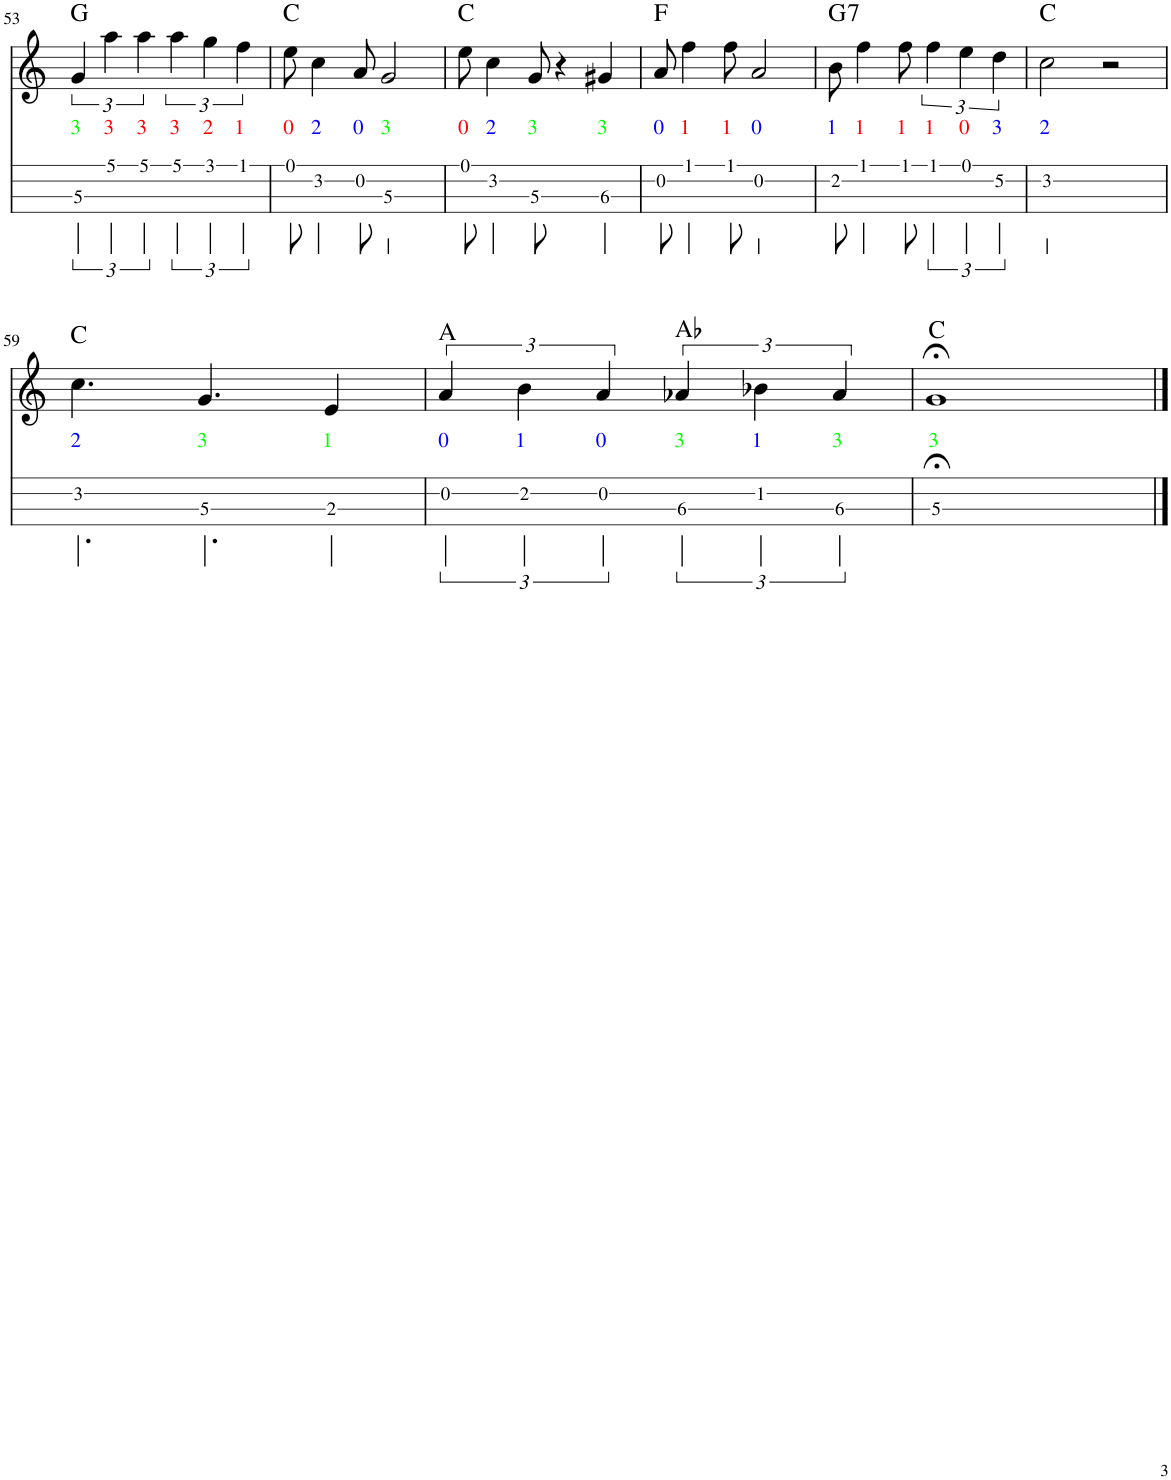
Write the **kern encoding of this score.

**kern	**kern	**harte
*part2	*part1	*part1
*staff2	*staff1	*
*I"Mandolin [Tablature]	*I"Flute	*
*	*I'Fl	*
!!LO:PB:g=z
*	*clefG2	*
*k[]	*k[]	*
*M4/4	*M4/4	*
=53	=53	=53
!LO:TX:a:color=#00FF00:t=3	!	!
6g\	6g/	G:maj
!LO:TX:a:color=#FF0000:t=3	!	!
6aa\	6aa\	.
!LO:TX:a:color=#FF0000:t=3	!	!
6aa\	6aa\	.
!LO:TX:a:color=#FF0000:t=3	!	!
6aa\	6aa\	.
!LO:TX:a:color=#FF0000:t=2	!	!
6gg\	6gg\	.
!LO:TX:a:color=#FF0000:t=1	!	!
6ff\	6ff\	.
=54	=54	=54
!LO:TX:a:color=#FF0000:t=0	!	!
8ee\	8ee\	C:maj
!LO:TX:a:color=#0000FF:t=2	!	!
4cc\	4cc\	.
!LO:TX:a:color=#0000FF:t=0	!	!
8a\	8a/	.
!LO:TX:a:color=#00FF00:t=3	!	!
2g\	2g/	.
=55	=55	=55
!LO:TX:a:color=#FF0000:t=0	!	!
8ee\	8ee\	C:maj
!LO:TX:a:color=#0000FF:t=2	!	!
4cc\	4cc\	.
!LO:TX:a:color=#00FF00:t=3	!	!
8g\	8g/	.
4r	4r	.
!LO:TX:a:color=#00FF00:t=3	!	!
4g#X\	4g#X/	.
=56	=56	=56
!LO:TX:a:color=#0000FF:t=0	!	!
8a\	8a/	F:maj
!LO:TX:a:color=#FF0000:t=1	!	!
4ff\	4ff\	.
!LO:TX:a:color=#FF0000:t=1	!	!
8ff\	8ff\	.
!LO:TX:a:color=#0000FF:t=0	!	!
2a\	2a/	.
=57	=57	=57
!LO:TX:a:color=#0000FF:t=1	!	!LO:H:kt=7
8b\	8b\	G:7
!LO:TX:a:color=#FF0000:t=1	!	!
4ff\	4ff\	.
!LO:TX:a:color=#FF0000:t=1	!	!
8ff\	8ff\	.
!LO:TX:a:color=#FF0000:t=1	!	!
6ff\	6ff\	.
!LO:TX:a:color=#FF0000:t=0	!	!
6ee\	6ee\	.
!LO:TX:a:color=#0000FF:t=3	!	!
6dd\	6dd\	.
=58	=58	=58
!LO:TX:a:color=#0000FF:t=2	!	!
2cc\	2cc\	C:maj
2r	2r	.
!!LO:LB:g=z
=59	=59	=59
!LO:TX:a:color=#0000FF:t=2	!	!
4.cc\	4.cc\	C:maj
!LO:TX:a:color=#00FF00:t=3	!	!
4.g\	4.g/	.
!LO:TX:a:color=#00FF00:t=1	!	!
4e\	4e/	.
=60	=60	=60
!LO:TX:a:color=#0000FF:t=0	!	!
6a\	6a/	A:maj
!LO:TX:a:color=#0000FF:t=1	!	!
6b\	6b\	.
!LO:TX:a:color=#0000FF:t=0	!	!
6a\	6a/	.
!LO:TX:a:color=#00FF00:t=3	!	!
6a-X\	6a-X/	Ab:maj
!LO:TX:a:color=#0000FF:t=1	!	!
6b-X\	6b-X\	.
!LO:TX:a:color=#00FF00:t=3	!	!
6a-\	6a-/	.
=61	=61	=61
!LO:TX:a:color=#00FF00:t=3	!	!
1g;<	1g;<	C:maj
==	==	==
*-	*-	*-
